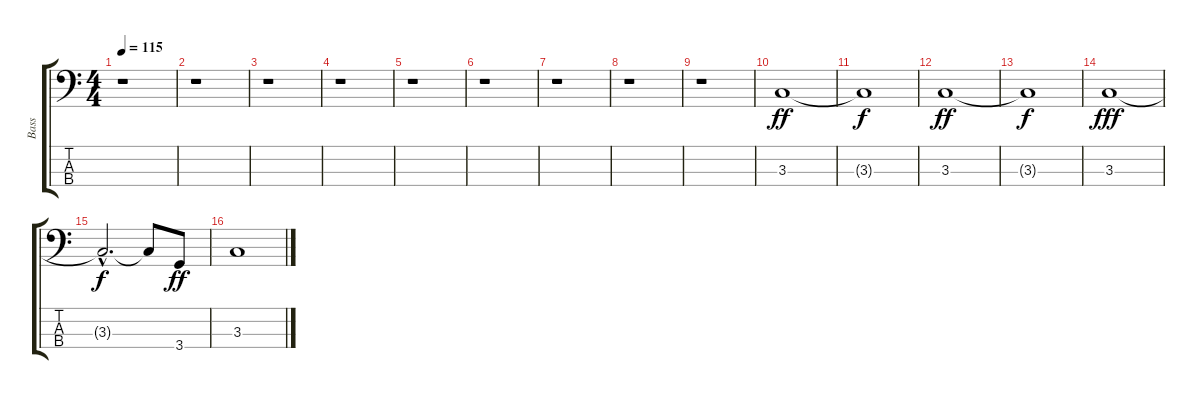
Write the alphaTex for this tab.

\track ("Bass" "Bass") {instrument fretlessbass}
\staff {score tabs}
\tuning (G2 D2 A1 E1) {hide}
\ts (4 4)
\tempo 115
\clef f4
\ks c
r.1{dy ff instrument fretlessbass} |
r.1 |
r.1 |
r.1 |
r.1 |
r.1 |
r.1 |
r.1 |
r.1 |
3.3.1{instrument fretlessbass} |
3.3{t}.1{dy f} |
3.3.1{dy ff} |
3.3{t}.1{dy f} |
3.3.1{dy fff} |
3.3{hac t}.2{d dy f} 3.3{t}.8 3.4.8{dy ff} |
3.3.1
